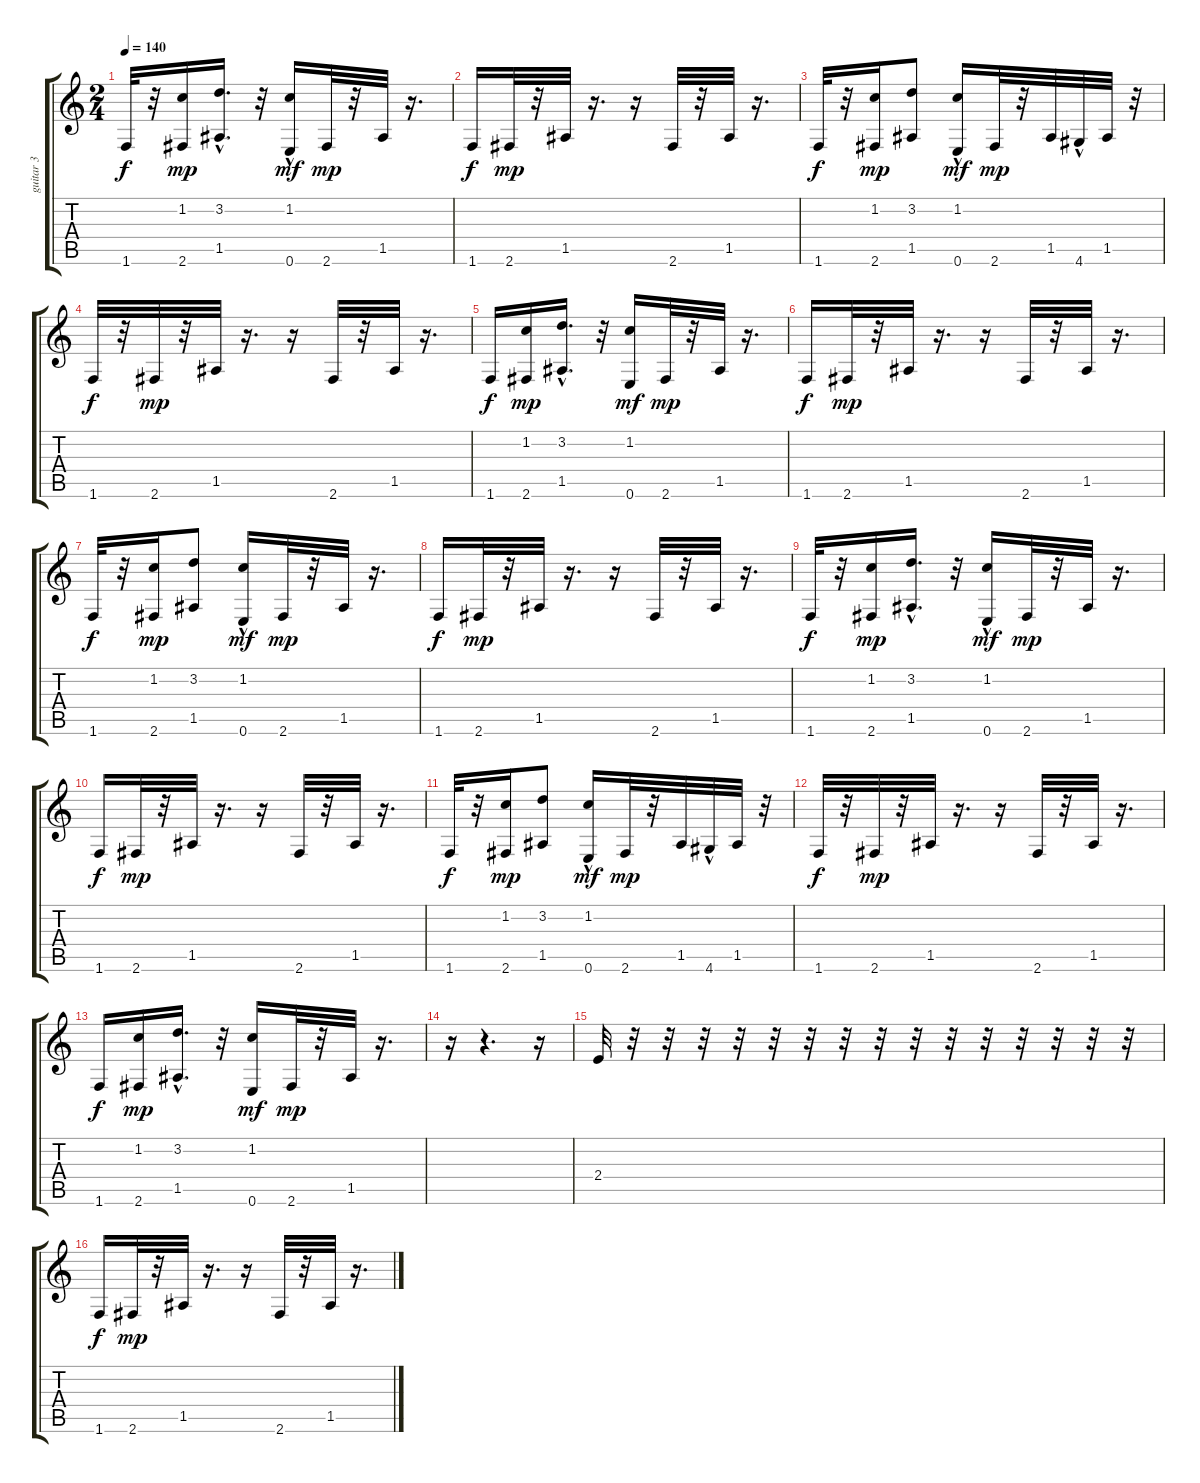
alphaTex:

\track ("guitar 3" "guitar 3") {instrument acousticguitarsteel}
\staff {score tabs}
\tuning (E4 B3 G3 D3 A2 E2) {hide}
\ts (2 4)
\tempo 140
\clef g2
\ks c
1.6.32{dy f} r.32 (1.2 2.6).16{dy mp} (3.2{hac} 1.5).16{d} r.32 (1.2{hac} 0.6).16{dy mf} 2.6.32{dy mp} r.32 1.5.32 r.16{d} |
1.6.16{dy f} 2.6.32{dy mp} r.32 1.5.32 r.16{d} r.16 2.6.32 r.32 1.5.32 r.16{d} |
1.6.32{dy f} r.32 (1.2 2.6).16{dy mp} (3.2 1.5).8 (1.2{hac} 0.6).16{dy mf} 2.6.32{dy mp} r.32 1.5.32 4.6{hac}.32 1.5.32 r.32 |
1.6.32{dy f} r.32 2.6.32{dy mp} r.32 1.5.32 r.16{d} r.16 2.6.32 r.32 1.5.32 r.16{d} |
1.6.16{dy f} (1.2 2.6).16{dy mp} (3.2{hac} 1.5).16{d} r.32 (1.2 0.6).16{dy mf} 2.6.32{dy mp} r.32 1.5.32 r.16{d} |
1.6.16{dy f} 2.6.32{dy mp} r.32 1.5.32 r.16{d} r.16 2.6.32 r.32 1.5.32 r.16{d} |
1.6.32{dy f} r.32 (1.2 2.6).16{dy mp} (3.2 1.5).8 (1.2{hac} 0.6).16{dy mf} 2.6.32{dy mp} r.32 1.5.32 r.16{d} |
1.6.16{dy f} 2.6.32{dy mp} r.32 1.5.32 r.16{d} r.16 2.6.32 r.32 1.5.32 r.16{d} |
1.6.32{dy f} r.32 (1.2 2.6).16{dy mp} (3.2{hac} 1.5).16{d} r.32 (1.2{hac} 0.6).16{dy mf} 2.6.32{dy mp} r.32 1.5.32 r.16{d} |
1.6.16{dy f} 2.6.32{dy mp} r.32 1.5.32 r.16{d} r.16 2.6.32 r.32 1.5.32 r.16{d} |
1.6.32{dy f} r.32 (1.2 2.6).16{dy mp} (3.2 1.5).8 (1.2{hac} 0.6).16{dy mf} 2.6.32{dy mp} r.32 1.5.32 4.6{hac}.32 1.5.32 r.32 |
1.6.32{dy f} r.32 2.6.32{dy mp} r.32 1.5.32 r.16{d} r.16 2.6.32 r.32 1.5.32 r.16{d} |
1.6.16{dy f} (1.2 2.6).16{dy mp} (3.2{hac} 1.5).16{d} r.32 (1.2 0.6).16{dy mf} 2.6.32{dy mp} r.32 1.5.32 r.16{d} |
r.16 r.4{d} r.16 |
2.4.32{instrument acousticguitarnylon} r.32 r.32{instrument acousticguitarsteel} r.32 r.32 r.32 r.32 r.32 r.32 r.32 r.32 r.32 r.32 r.32 r.32 r.32 |
1.6.16{dy f} 2.6.32{dy mp} r.32 1.5.32 r.16{d} r.16 2.6.32 r.32 1.5.32 r.16{d}
